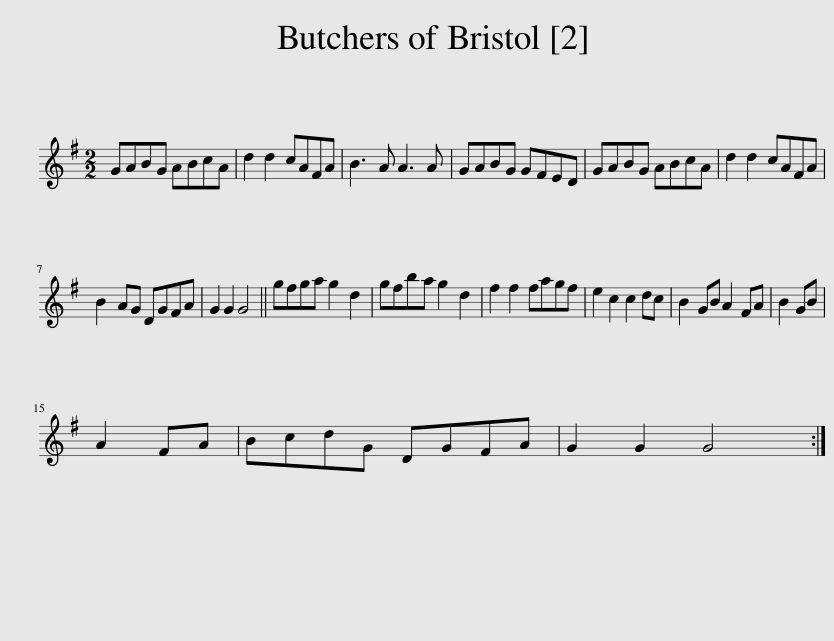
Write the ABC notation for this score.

X:1
L:1/8
M:2/2
I:linebreak $
K:G
V:1 treble
V:1
 GABG ABcA | d2 d2 cAFA | B3 A A3 A | GABG GFED | GABG ABcA | %5
 d2 d2 cAFA |$ B2 AG DGFA | G2 G2 G4 || gfga g2 d2 | gfba g2 d2 | %10
 f2 f2 fagf | e2 c2 c2 dc | B2 GB A2 FA | B2 GB |$ A2 FA | %15
 BcdG DGFA | G2 G2 G4 :| %17
